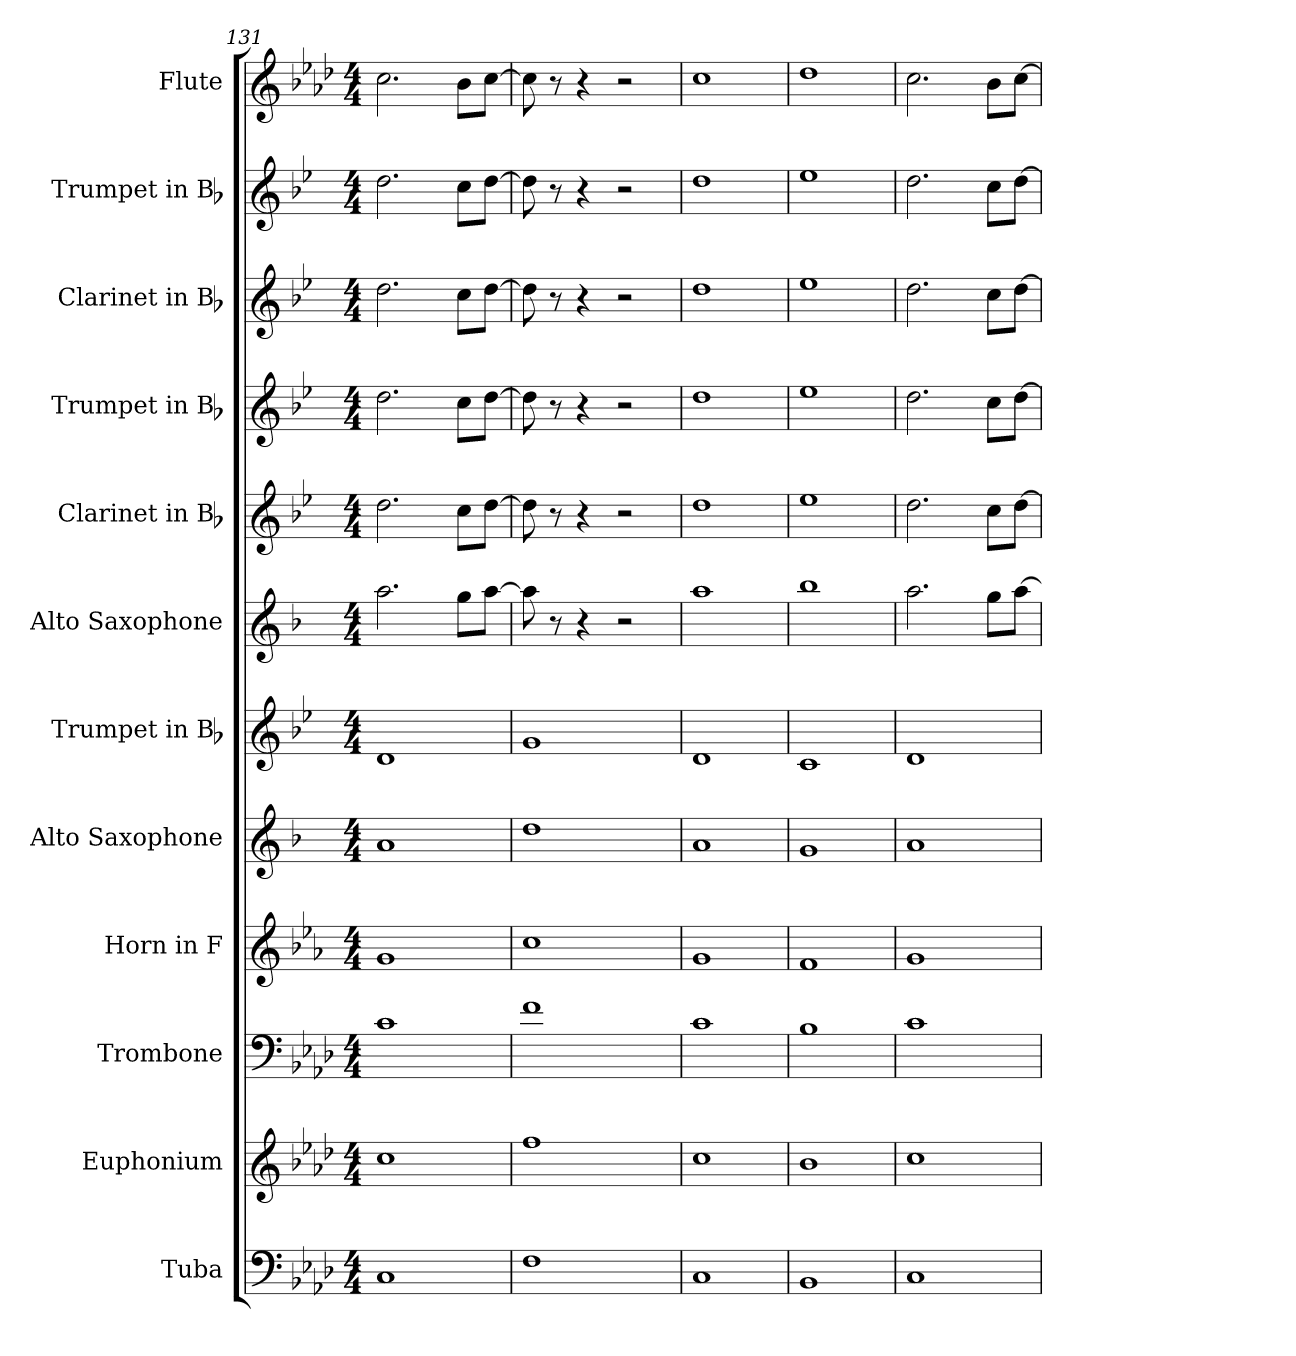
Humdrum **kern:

**kern	**kern	**kern	**kern	**kern	**kern	**kern	**kern	**kern	**kern	**kern	**kern
*part12	*part11	*part10	*part9	*part8	*part7	*part6	*part5	*part4	*part3	*part2	*part1
*staff12	*staff11	*staff10	*staff9	*staff8	*staff7	*staff6	*staff5	*staff4	*staff3	*staff2	*staff1
*I"Tuba	*I"Euphonium	*I"Trombone	*I"Horn in F	*I"Alto Saxophone	*I"Trumpet in Bb	*I"Alto Saxophone	*I"Clarinet in Bb	*I"Trumpet in Bb	*I"Clarinet in Bb	*I"Trumpet in Bb	*I"Flute
*I'Tba.	*I'Euph.	*I'Tbn.	*I'Hn.	*I'Alto Sax.	*I'Tpt.	*I'Alto Sax.	*I'Cl.	*I'Tpt.	*I'Cl.	*I'Tpt.	*I'Fl.
!!LO:PB:g=z
*clefF4	*clefG2	*clefF4	*clefG2	*clefG2	*clefG2	*clefG2	*clefG2	*clefG2	*clefG2	*clefG2	*clefG2
*	*ITrd8c14	*	*ITrd4c7	*ITrd5c9	*ITrd1c2	*ITrd5c9	*ITrd1c2	*ITrd1c2	*ITrd1c2	*ITrd1c2	*
*k[b-e-a-d-]	*k[b-e-a-d-]	*k[b-e-a-d-]	*k[b-e-a-d-]	*k[b-e-a-d-]	*k[b-e-a-d-]	*k[b-e-a-d-]	*k[b-e-a-d-]	*k[b-e-a-d-]	*k[b-e-a-d-]	*k[b-e-a-d-]	*k[b-e-a-d-]
*f:	*f:	*f:	*f:	*f:	*f:	*f:	*f:	*f:	*f:	*f:	*f:
*M4/4	*M4/4	*M4/4	*M4/4	*M4/4	*M4/4	*M4/4	*M4/4	*M4/4	*M4/4	*M4/4	*M4/4
=131	=131	=131	=131	=131	=131	=131	=131	=131	=131	=131	=131
1C	1c	1c	1c	1c	1c	2.cc\	2.cc\	2.cc\	2.cc\	2.cc\	2.cc\
.	.	.	.	.	.	8b-\L	8b-\L	8b-\L	8b-\L	8b-\L	8b-\L
.	.	.	.	.	.	[8cc\J	[8cc\J	[8cc\J	[8cc\J	[8cc\J	[8cc\J
=132	=132	=132	=132	=132	=132	=132	=132	=132	=132	=132	=132
1F	1f	1f	1f	1f	1f	8cc\]	8cc\]	8cc\]	8cc\]	8cc\]	8cc\]
.	.	.	.	.	.	8r	8r	8r	8r	8r	8r
.	.	.	.	.	.	4r	4r	4r	4r	4r	4r
.	.	.	.	.	.	2r	2r	2r	2r	2r	2r
=133	=133	=133	=133	=133	=133	=133	=133	=133	=133	=133	=133
1C	1c	1c	1c	1c	1c	1cc	1cc	1cc	1cc	1cc	1cc
=134	=134	=134	=134	=134	=134	=134	=134	=134	=134	=134	=134
1BB-	1B-	1B-	1B-	1B-	1B-	1dd-	1dd-	1dd-	1dd-	1dd-	1dd-
=135	=135	=135	=135	=135	=135	=135	=135	=135	=135	=135	=135
1C	1c	1c	1c	1c	1c	2.cc\	2.cc\	2.cc\	2.cc\	2.cc\	2.cc\
.	.	.	.	.	.	8b-\L	8b-\L	8b-\L	8b-\L	8b-\L	8b-\L
.	.	.	.	.	.	[8cc\J	[8cc\J	[8cc\J	[8cc\J	[8cc\J	[8cc\J
=	=	=	=	=	=	=	=	=	=	=	=
*-	*-	*-	*-	*-	*-	*-	*-	*-	*-	*-	*-
